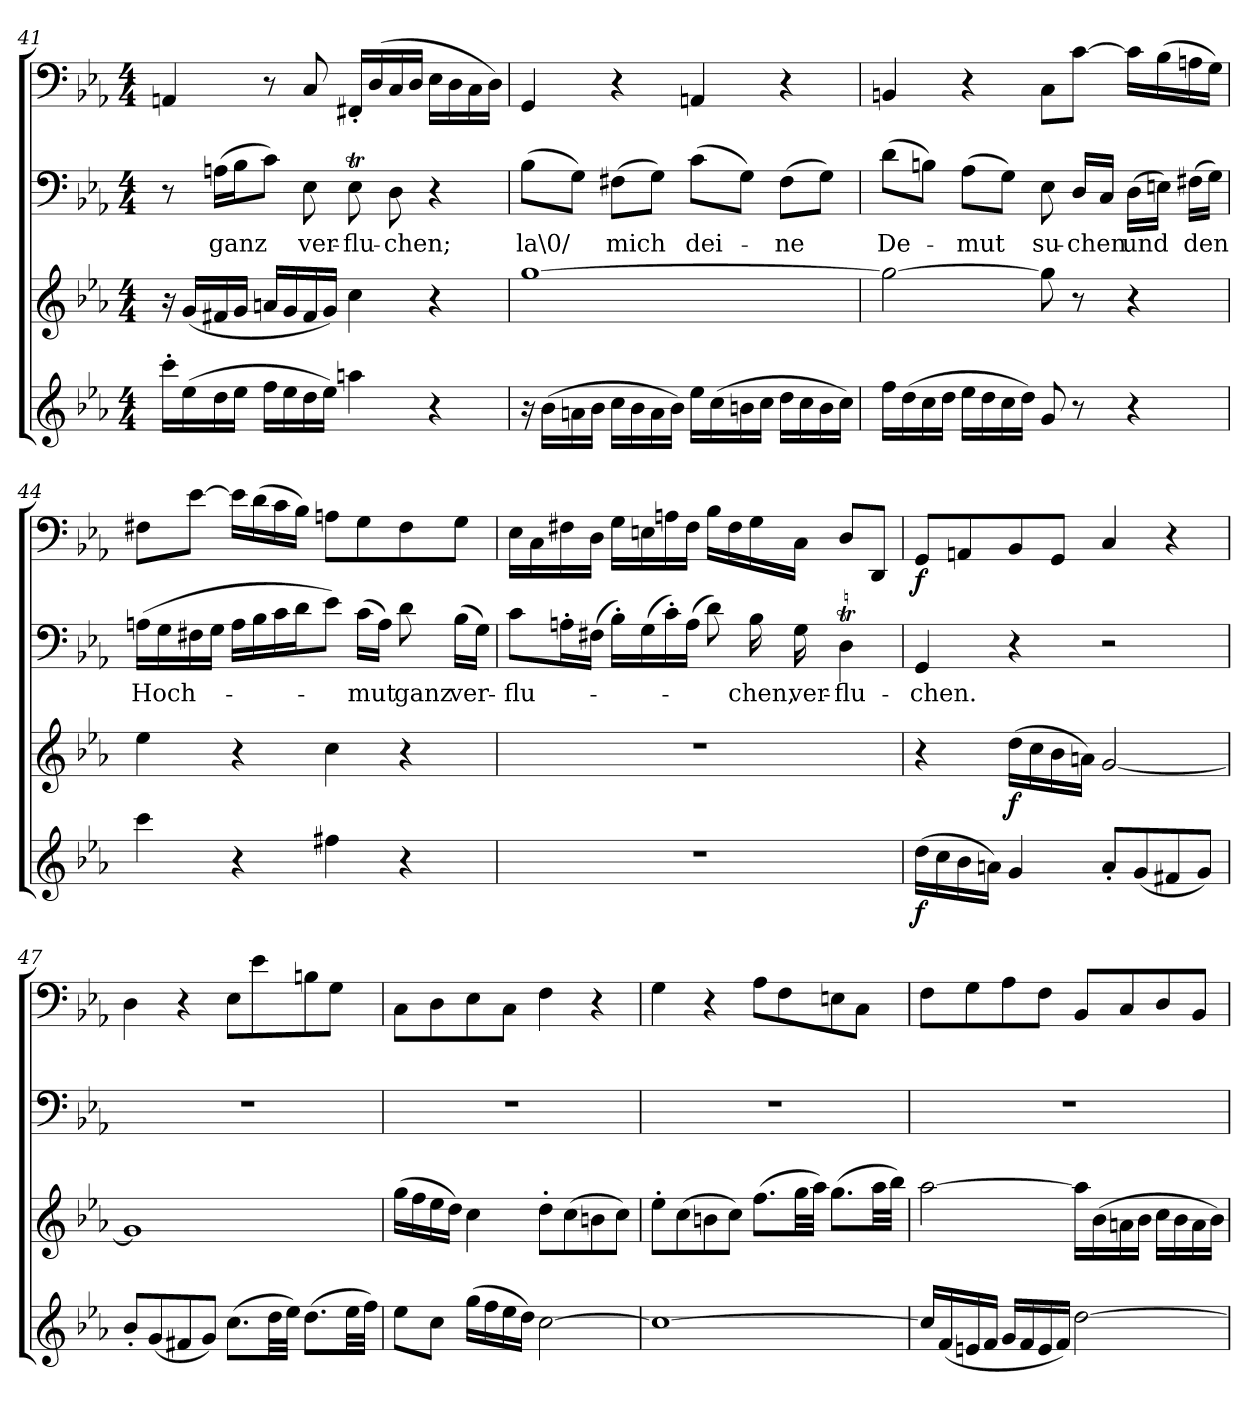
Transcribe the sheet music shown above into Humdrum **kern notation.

**kern	**dynam	**kern	**dynam	**kern	**text	**kern	**dynam
*part4	*part4	*part3	*part3	*part2	*part2	*part1	*part1
*staff4	*staff4	*staff3	*staff3	*staff2	*staff2	*staff1	*staff1
*clefG2	*	*clefG2	*	*clefF4	*	*clefF4	*
*k[b-e-a-]	*	*k[b-e-a-]	*	*k[b-e-a-]	*	*k[b-e-a-]	*
*E-:	*	*E-:	*	*E-:	*	*E-:	*
*M4/4	*	*M4/4	*	*M4/4	*	*M4/4	*
=41	=41	=41	=41	=41	=41	=41	=41
16ccc'\LL	.	16r	.	8r	.	4AAn/	.
(16ee-\	.	(16g/LL	.	.	.	.	.
16dd\	.	16f#X/	.	(16An\LL	ganz	.	.
16ee-\JJ	.	16g/JJ	.	16B-\J	.	.	.
16ff\LL	.	16an/LL	.	8c\J)	.	8r	.
16ee-\	.	16g/	.	.	.	.	.
16dd\	.	16f#/	.	8E-\	ver-	8C/	.
16ee-\JJ)	.	16g/JJ)	.	.	.	.	.
4aan\	.	4cc\	.	8E-T\	-flu-	16FF#X'/LL	.
.	.	.	.	.	.	(16D/	.
.	.	.	.	8D\	-chen;	16C/	.
.	.	.	.	.	.	16D/JJ	.
4r	.	4r	.	4r	.	16E-\LL	.
.	.	.	.	.	.	16D\	.
.	.	.	.	.	.	16C\	.
.	.	.	.	.	.	16D\JJ)	.
=42	=42	=42	=42	=42	=42	=42	=42
16r	.	[1gg\	.	(8B-\L	la\0/	4GG/	.
(16b-\LL	.	.	.	.	.	.	.
16an\	.	.	.	8G\J)	.	.	.
16b-\JJ	.	.	.	.	.	.	.
16cc\LL	.	.	.	(8F#X\L	mich	4r	.
16b-\	.	.	.	.	.	.	.
16a\	.	.	.	8G\J)	.	.	.
16b-\JJ)	.	.	.	.	.	.	.
16ee-\LL	.	.	.	(8c\L	dei-	4AAn/	.
(16cc\	.	.	.	.	.	.	.
16bn\	.	.	.	8G\J)	.	.	.
16cc\JJ	.	.	.	.	.	.	.
16dd\LL	.	.	.	(8F#\L	-ne	4r	.
16cc\	.	.	.	.	.	.	.
16b\	.	.	.	8G\J)	.	.	.
16cc\JJ)	.	.	.	.	.	.	.
=43	=43	=43	=43	=43	=43	=43	=43
16ff\LL	.	2gg\_	.	(8d\L	De-	4BBn/	.
(16dd\	.	.	.	.	.	.	.
16cc\	.	.	.	8Bn\J)	.	.	.
16dd\JJ	.	.	.	.	.	.	.
16ee-\LL	.	.	.	(8A-\L	-mut	4r	.
16dd\	.	.	.	.	.	.	.
16cc\	.	.	.	8G\J)	.	.	.
16dd\JJ)	.	.	.	.	.	.	.
8g/	.	8gg\]	.	8E-\	su-	8C\L	.
8r	.	8r	.	16D/LL	-chen	[8c\J	.
.	.	.	.	16C/JJ	.	.	.
4r	.	4r	.	(16D\LL	und	16c\LL]	.
.	.	.	.	16En\JJ)	.	(16B-\	.
.	.	.	.	(16F#X\LL	den	16An\	.
.	.	.	.	16G\JJ)	.	16G\JJ)	.
=44	=44	=44	=44	=44	=44	=44	=44
4ccc\	.	4ee-\	.	(16An\LL	Hoch-	8F#X\L	.
.	.	.	.	16G\	.	.	.
.	.	.	.	16F#X\	.	[8e-\J	.
.	.	.	.	16G\JJ	.	.	.
4r	.	4r	.	16A\LL	.	16e-\LL]	.
.	.	.	.	16B-\	.	(16d\	.
.	.	.	.	16c\	.	16c\	.
.	.	.	.	16d\J	.	16B-\JJ)	.
4ff#X\	.	4cc\	.	8e-\J)	.	8An\L	.
.	.	.	.	(16c\LL	-mut	8G\	.
.	.	.	.	16A\JJ)	.	.	.
4r	.	4r	.	8d\	ganz	8F#\	.
.	.	.	.	(16B-\LL	ver-	8G\J	.
.	.	.	.	16G\JJ)	.	.	.
=45	=45	=45	=45	=45	=45	=45	=45
1r	.	1r	.	8c\L	-flu-	16E-\LL	.
.	.	.	.	.	.	16C\	.
.	.	.	.	16An'\L	.	16F#X\	.
.	.	.	.	(16F#X\JJ	.	16D\JJ	.
.	.	.	.	16B-'\LL)	.	16G\LL	.
.	.	.	.	(16G\	.	16En\	.
.	.	.	.	16c'\)	.	16An\	.
.	.	.	.	(16A\JJ	.	16F#\JJ	.
.	.	.	.	8d\)	.	16B-\LL	.
.	.	.	.	.	.	16F#\	.
.	.	.	.	16B-\	-chen,	16G\	.
.	.	.	.	16G\	ver-	16C\JJ	.
.	.	.	.	4DT\	-flu-	8D/L	.
.	.	.	.	.	.	8DD/J	.
=46	=46	=46	=46	=46	=46	=46	=46
(16dd\LL	f	4r	.	4GG/	-chen.	8GG/L	f
16cc\	.	.	.	.	.	.	.
16b-\	.	.	.	.	.	8AAn/	.
16an\JJ)	.	.	.	.	.	.	.
4g/	.	(16dd\LL	f	4r	.	8BB-/	.
.	.	16cc\	.	.	.	.	.
.	.	16b-\	.	.	.	8GG/J	.
.	.	16an\JJ)	.	.	.	.	.
8a'/L	.	[2g/	.	2r	.	4C/	.
(8g/	.	.	.	.	.	.	.
8f#X/	.	.	.	.	.	4r	.
8g/J)	.	.	.	.	.	.	.
=47	=47	=47	=47	=47	=47	=47	=47
8b-'/L	.	1g/]	.	1r	.	4D\	.
(8g/	.	.	.	.	.	.	.
8f#X/	.	.	.	.	.	4r	.
8g/J)	.	.	.	.	.	.	.
(8.cc\L	.	.	.	.	.	8E-\L	.
.	.	.	.	.	.	8e-\	.
32dd\LL	.	.	.	.	.	.	.
32ee-\JJJ)	.	.	.	.	.	.	.
(8.dd\L	.	.	.	.	.	8Bn\	.
.	.	.	.	.	.	8G\J	.
32ee-\LL	.	.	.	.	.	.	.
32ff\JJJ)	.	.	.	.	.	.	.
=48	=48	=48	=48	=48	=48	=48	=48
8ee-\L	.	(16gg\LL	.	1r	.	8C\L	.
.	.	16ff\	.	.	.	.	.
8cc\J	.	16ee-\	.	.	.	8D\	.
.	.	16dd\JJ)	.	.	.	.	.
(16gg\LL	.	4cc\	.	.	.	8E-\	.
16ff\	.	.	.	.	.	.	.
16ee-\	.	.	.	.	.	8C\J	.
16dd\JJ)	.	.	.	.	.	.	.
[2cc\	.	8dd'\L	.	.	.	4F\	.
.	.	(8cc\	.	.	.	.	.
.	.	8bn\	.	.	.	4r	.
.	.	8cc\J)	.	.	.	.	.
=49	=49	=49	=49	=49	=49	=49	=49
1cc\_	.	8ee-'\L	.	1r	.	4G\	.
.	.	(8cc\	.	.	.	.	.
.	.	8bn\	.	.	.	4r	.
.	.	8cc\J)	.	.	.	.	.
.	.	(8.ff\L	.	.	.	8A-\L	.
.	.	.	.	.	.	8F\	.
.	.	32gg\LL	.	.	.	.	.
.	.	32aa-\JJJ)	.	.	.	.	.
.	.	(8.gg\L	.	.	.	8En\	.
.	.	.	.	.	.	8C\J	.
.	.	32aa-\LL	.	.	.	.	.
.	.	32bb-\JJJ)	.	.	.	.	.
=50	=50	=50	=50	=50	=50	=50	=50
16cc/LL]	.	[2aa-\	.	1r	.	8F\L	.
(16f/	.	.	.	.	.	.	.
16en/	.	.	.	.	.	8G\	.
16f/JJ	.	.	.	.	.	.	.
16g/LL	.	.	.	.	.	8A-\	.
16f/	.	.	.	.	.	.	.
16e/	.	.	.	.	.	8F\J	.
16f/JJ)	.	.	.	.	.	.	.
[2dd\	.	16aa-\LL]	.	.	.	8BB-/L	.
.	.	(16b-\	.	.	.	.	.
.	.	16an\	.	.	.	8C/	.
.	.	16b-\JJ	.	.	.	.	.
.	.	16cc\LL	.	.	.	8D/	.
.	.	16b-\	.	.	.	.	.
.	.	16a\	.	.	.	8BB-/J	.
.	.	16b-\JJ)	.	.	.	.	.
=	=	=	=	=	=	=	=
*-	*-	*-	*-	*-	*-	*-	*-
